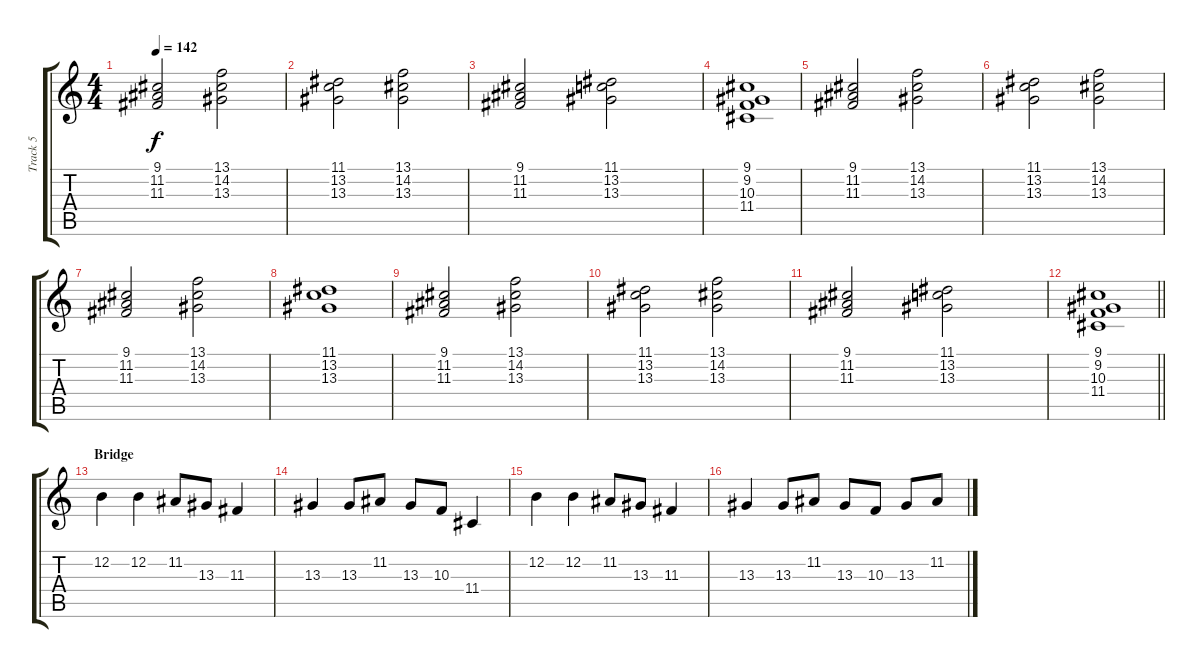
\track ("Track 5" "Track 5") {instrument drawbarorgan}
\staff {score tabs}
\tuning (E4 B3 G3 D3 A2 E2) {hide}
\ts (4 4)
\tempo 142
\clef g2
\ks c
(9.1 11.2 11.3).2{dy f} (13.1 14.2 13.3).2 |
(11.1 13.2 13.3).2 (13.1 14.2 13.3).2 |
(9.1 11.2 11.3).2 (11.1 13.2 13.3).2 |
(9.1 9.2 10.3 11.4).1 |
(9.1 11.2 11.3).2 (13.1 14.2 13.3).2 |
(11.1 13.2 13.3).2 (13.1 14.2 13.3).2 |
(9.1 11.2 11.3).2 (13.1 14.2 13.3).2 |
(11.1 13.2 13.3).1 |
(9.1 11.2 11.3).2 (13.1 14.2 13.3).2 |
(11.1 13.2 13.3).2 (13.1 14.2 13.3).2 |
(9.1 11.2 11.3).2 (11.1 13.2 13.3).2 |
\barLineRight lightlight
(9.1 9.2 10.3 11.4).1 |
\section ("" "Bridge")
12.2.4 12.2.4 11.2.8 13.3.8 11.3.4 |
13.3.4 13.3.8 11.2.8 13.3.8 10.3.8 11.4.4 |
12.2.4 12.2.4 11.2.8 13.3.8 11.3.4 |
13.3.4 13.3.8 11.2.8 13.3.8 10.3.8 13.3.8 11.2.8
